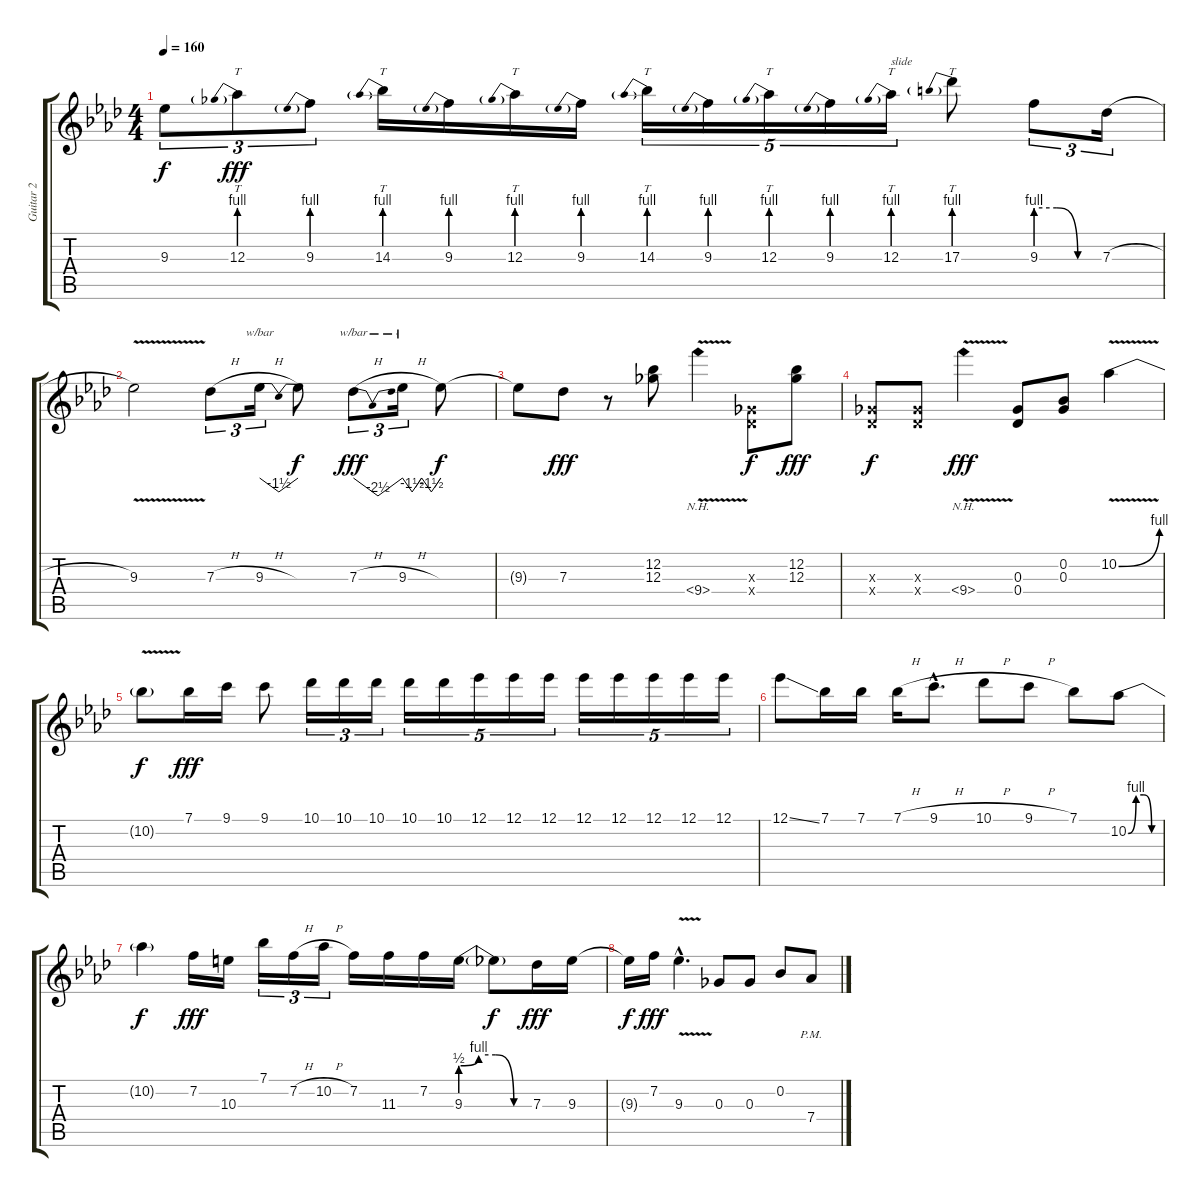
\track ("Guitar 2" "Guitar 2") {instrument distortionguitar}
\staff {score tabs}
\tuning (Eb4 Bb3 Gb3 Db3 Ab2 Db2) {hide}
\ts (4 4)
\tempo 160
\clef g2
\ks ab
9.3{t}.8{tu (3 2) dy f} 12.3{be (prebend 0 4 60 4)}.8{tt tu (3 2) dy fff} 9.3{be (prebend 0 4 60 4)}.8{tu (3 2)} 14.3{be (prebend 0 4 60 4)}.16{tt} 9.3{be (prebend 0 4 60 4)}.16 12.3{be (prebend 0 4 60 4)}.16{tt} 9.3{be (prebend 0 4 60 4)}.16 14.3{be (prebend 0 4 60 4)}.16{tt tu (5 4)} 9.3{be (prebend 0 4 60 4)}.16{tu (5 4)} 12.3{be (prebend 0 4 60 4)}.16{tt tu (5 4)} 9.3{be (prebend 0 4 60 4)}.16{tu (5 4)} 12.3{be (prebend 0 4 60 4)}.16{tt tu (5 4) txt "slide"} 17.3{be (prebend 0 4 60 4)}.8{tt} 9.3{be (custom 0 4 20 4 40 0 60 0)}.8{tu (3 2)} 7.3{h}.16{tu (3 2)} |
9.3{v}.2 7.3{h}.8{tu (3 2)} 9.3{h}.16{tu (3 2) tbe (dip default 0 0 30 -6 60 0)} 9.3{t}.8{dy f} 7.3{h}.8{tu (3 2) tbe (dip default 0 0 30 -10 60 0) dy fff} 9.3{h}.16{tu (3 2) tbe (custom default 0 0 15 -6 30 0 45 -6 60 0)} 9.3{t}.8{dy f} |
9.3{t}.8 7.3.8{dy fff} r.8 (12.2 12.3).8 9.4{nh v}.4 (0.3{x} 0.4{x}).8{dy f} (12.2 12.3).8{dy fff} |
(0.3{x} 0.4{x}).8{dy f} (0.3{x} 0.4{x}).8 9.4{nh v}.4{dy fff} (0.3 0.4).8 (0.2 0.3).8 10.2{be (bend 0 0 60 4) v}.4 |
10.2{t}.8{dy f} 7.1.16{dy fff} 9.1.16 9.1.8 10.1.16{tu (3 2)} 10.1.16{tu (3 2)} 10.1.16{tu (3 2)} 10.1.16{tu (5 4)} 10.1.16{tu (5 4)} 12.1.16{tu (5 4)} 12.1.16{tu (5 4)} 12.1.16{tu (5 4)} 12.1.16{tu (5 4)} 12.1.16{tu (5 4)} 12.1.16{tu (5 4)} 12.1.16{tu (5 4)} 12.1.16{tu (5 4)} |
12.1{ss}.8 7.1.16 7.1.16 7.1{h}.16 9.1{h hac}.8{d} 10.1{h}.8 9.1{h}.8 7.1.8 10.2{be (custom 0 0 15 4 30 4 45 0 60 0)}.8 |
10.2{t}.4{dy f} 7.2.16{dy fff} 10.3.16 7.1.16{tu (3 2)} 7.2{h}.16{tu (3 2)} 10.2{h}.16{tu (3 2)} 7.2.16 11.3.16 7.2.16 9.3{be (custom 0 2 15 4 29 4 44 0 60 0)}.16 9.3{t}.8{dy f} 7.3.16{dy fff} 9.3.16 |
9.3{t}.16{dy f} 7.2.16{dy fff} 9.3{v hac}.4{d} 0.3.8 0.3.8 0.2.8 7.4{pm}.8
